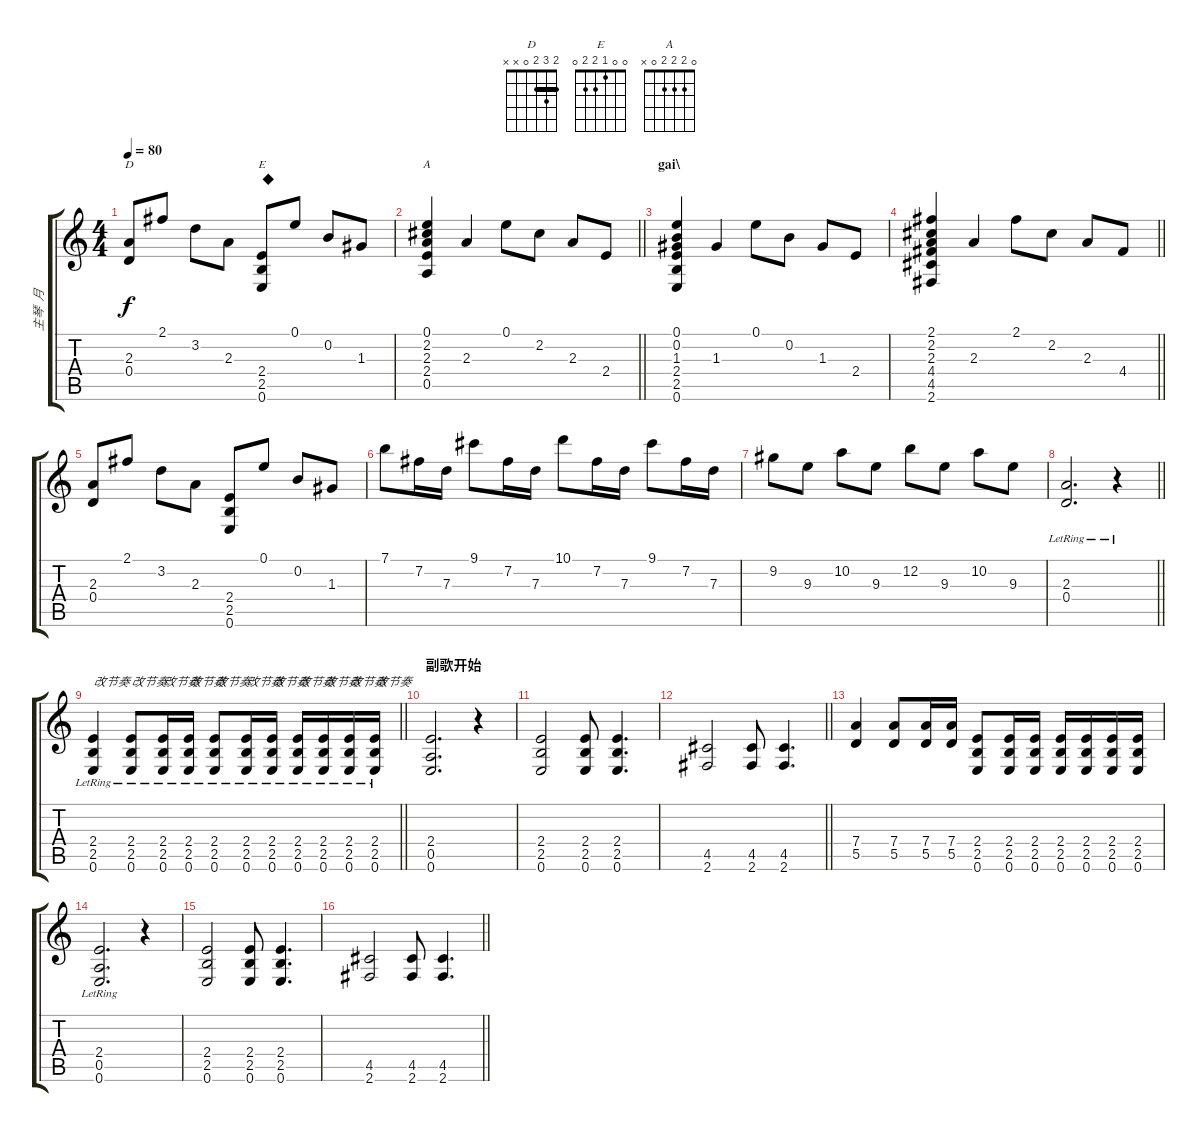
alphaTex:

\track ("主琴  月" "主琴  月") {instrument distortionguitar}
\staff {score tabs}
\tuning (E4 B3 G3 D3 A2 E2) {hide}
\chord ("D" 2 3 2 0 x x) {barre 2}
\chord ("E" 0 0 1 2 2 0)
\chord ("A" 0 2 2 2 0 x)
\ts (4 4)
\tempo 80
\clef g2
\ks c
(2.3 0.4).8{ch "D" dy f} 2.1.8 3.2.8 2.3.8 (2.4 2.5 0.6).8{ch "E" txt "◆"} 0.1.8 0.2.8 1.3.8 |
\barLineRight lightlight
(0.1 2.2 2.3 2.4 0.5).4{ch "A"} 2.3.4 0.1.8 2.2.8 2.3.8 2.4.8 |
\section ("" "gai\\")
(0.1 0.2 1.3 2.4 2.5 0.6).4 1.3.4 0.1.8 0.2.8 1.3.8 2.4.8 |
\barLineRight lightlight
(2.1 2.2 2.3 4.4 4.5 2.6).4 2.3.4 2.1.8 2.2.8 2.3.8 4.4.8 |
(2.3 0.4).8 2.1.8 3.2.8 2.3.8 (2.4 2.5 0.6).8 0.1.8 0.2.8 1.3.8 |
7.1.8 7.2.16 7.3.16 9.1.8 7.2.16 7.3.16 10.1.8 7.2.16 7.3.16 9.1.8 7.2.16 7.3.16 |
9.2.8 9.3.8 10.2.8 9.3.8 12.2.8 9.3.8 10.2.8 9.3.8 |
\barLineRight lightlight
(2.3{lr} 0.4{lr}).2{d} r.4 |
\barLineRight lightlight
(2.4{lr} 2.5{lr} 0.6{lr}).4{txt "改节奏"} (2.4{lr} 2.5{lr} 0.6{lr}).8{txt "改节奏"} (2.4{lr} 2.5{lr} 0.6{lr}).16{txt "改节奏"} (2.4{lr} 2.5{lr} 0.6{lr}).16{txt "改节奏"} (2.4{lr} 2.5{lr} 0.6{lr}).8{txt "改节奏"} (2.4{lr} 2.5{lr} 0.6{lr}).16{txt "改节奏"} (2.4{lr} 2.5{lr} 0.6{lr}).16{txt "改节奏"} (2.4{lr} 2.5{lr} 0.6{lr}).16{txt "改节奏"} (2.4{lr} 2.5{lr} 0.6{lr}).16{txt "改节奏"} (2.4{lr} 2.5{lr} 0.6{lr}).16{txt "改节奏"} (2.4{lr} 2.5{lr} 0.6{lr}).16{txt "改节奏"} |
\section ("" "副歌开始")
(2.4 0.5 0.6).2{d} r.4 |
(2.4 2.5 0.6).2 (2.4 2.5 0.6).8 (2.4 2.5 0.6).4{d} |
\barLineRight lightlight
(4.5 2.6).2 (4.5 2.6).8 (4.5 2.6).4{d} |
(7.4 5.5).4 (7.4 5.5).8 (7.4 5.5).16 (7.4 5.5).16 (2.4 2.5 0.6).8 (2.4 2.5 0.6).16 (2.4 2.5 0.6).16 (2.4 2.5 0.6).16 (2.4 2.5 0.6).16 (2.4 2.5 0.6).16 (2.4 2.5 0.6).16 |
(2.4 0.5{lr} 0.6).2{d} r.4 |
(2.4 2.5 0.6).2 (2.4 2.5 0.6).8 (2.4 2.5 0.6).4{d} |
\barLineRight lightlight
(4.5 2.6).2 (4.5 2.6).8 (4.5 2.6).4{d}
